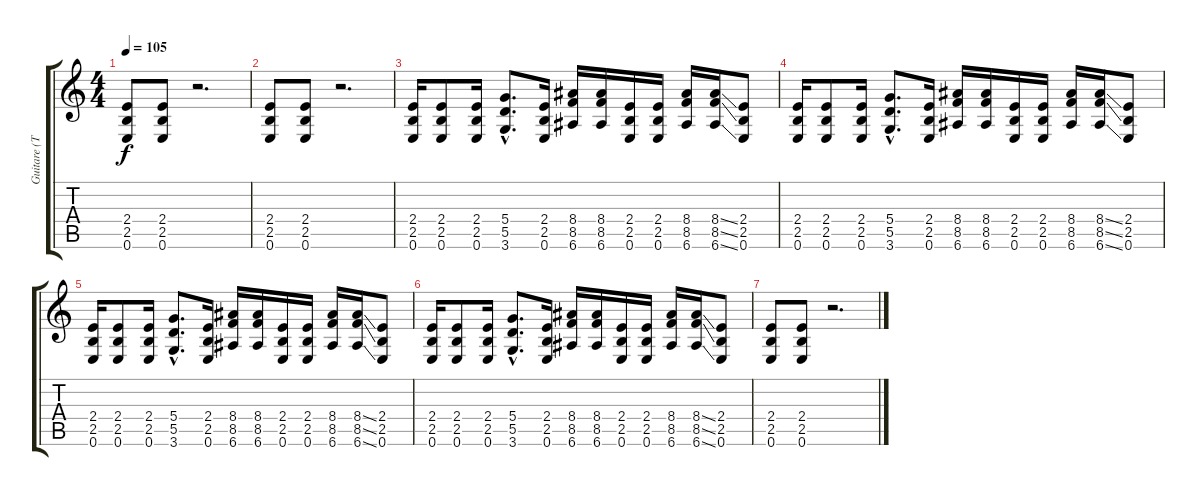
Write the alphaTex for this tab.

\track ("Guitare (Tripp \"Rex\" Eisen)" "Guitare (T") {instrument distortionguitar}
\staff {score tabs}
\tuning (E4 B3 G3 D3 A2 E2) {hide}
\ts (4 4)
\tempo 105
\clef g2
\ks c
(2.4 2.5 0.6).8{dy f} (2.4 2.5 0.6).8 r.2{d} |
(2.4 2.5 0.6).8 (2.4 2.5 0.6).8 r.2{d} |
(2.4 2.5 0.6).16 (2.4 2.5 0.6).8 (2.4 2.5 0.6).16 (5.4{hac} 5.5{hac} 3.6{hac}).8{d} (2.4 2.5 0.6).16 (8.4 8.5 6.6).16 (8.4 8.5 6.6).16 (2.4 2.5 0.6).16 (2.4 2.5 0.6).16 (8.4 8.5 6.6).16 (8.4{ss} 8.5{ss} 6.6{ss}).16 (2.4 2.5 0.6).8 |
(2.4 2.5 0.6).16 (2.4 2.5 0.6).8 (2.4 2.5 0.6).16 (5.4{hac} 5.5{hac} 3.6{hac}).8{d} (2.4 2.5 0.6).16 (8.4 8.5 6.6).16 (8.4 8.5 6.6).16 (2.4 2.5 0.6).16 (2.4 2.5 0.6).16 (8.4 8.5 6.6).16 (8.4{ss} 8.5{ss} 6.6{ss}).16 (2.4 2.5 0.6).8 |
(2.4 2.5 0.6).16 (2.4 2.5 0.6).8 (2.4 2.5 0.6).16 (5.4{hac} 5.5{hac} 3.6{hac}).8{d} (2.4 2.5 0.6).16 (8.4 8.5 6.6).16 (8.4 8.5 6.6).16 (2.4 2.5 0.6).16 (2.4 2.5 0.6).16 (8.4 8.5 6.6).16 (8.4{ss} 8.5{ss} 6.6{ss}).16 (2.4 2.5 0.6).8 |
(2.4 2.5 0.6).16 (2.4 2.5 0.6).8 (2.4 2.5 0.6).16 (5.4{hac} 5.5{hac} 3.6{hac}).8{d} (2.4 2.5 0.6).16 (8.4 8.5 6.6).16 (8.4 8.5 6.6).16 (2.4 2.5 0.6).16 (2.4 2.5 0.6).16 (8.4 8.5 6.6).16 (8.4{ss} 8.5{ss} 6.6{ss}).16 (2.4 2.5 0.6).8 |
(2.4 2.5 0.6).8 (2.4 2.5 0.6).8 r.2{d}
